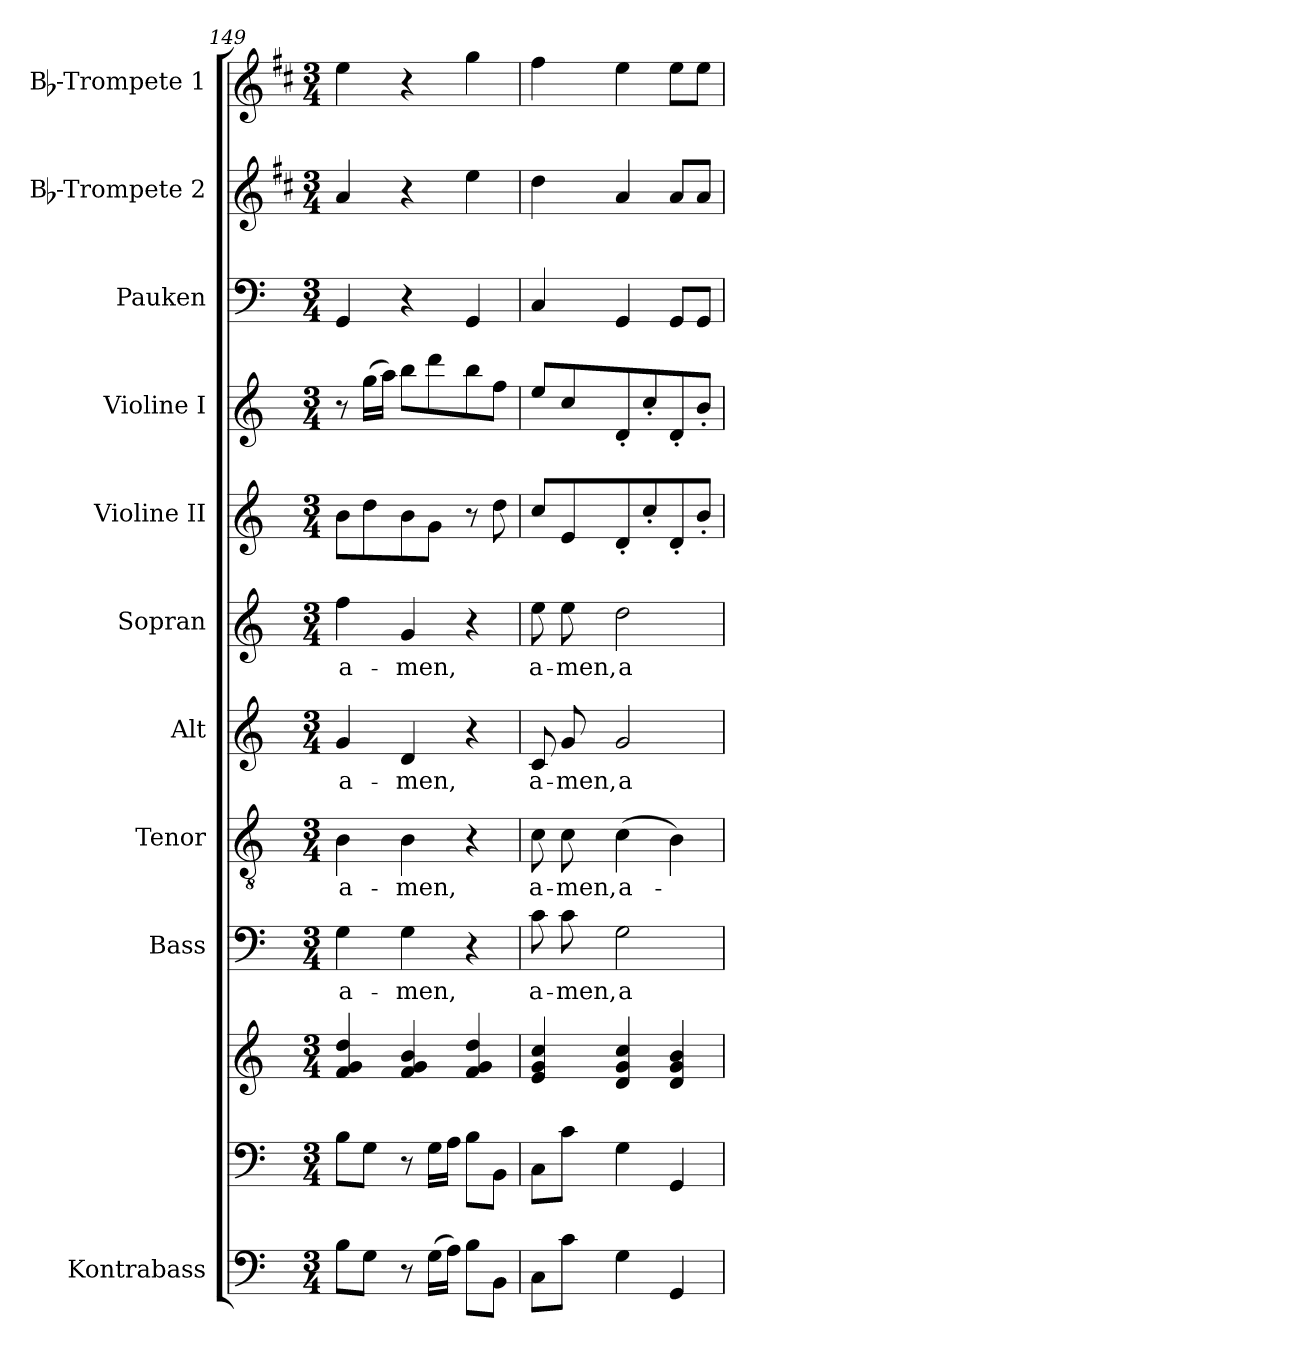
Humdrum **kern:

**kern	**kern	**kern	**kern	**text	**kern	**text	**kern	**text	**kern	**text	**kern	**kern	**kern	**kern	**kern
*part11	*part10	*part10	*part9	*part9	*part8	*part8	*part7	*part7	*part6	*part6	*part5	*part4	*part3	*part2	*part1
*staff12	*staff11	*staff10	*staff9	*staff9	*staff8	*staff8	*staff7	*staff7	*staff6	*staff6	*staff5	*staff4	*staff3	*staff2	*staff1
*I"Kontrabass	*	*	*I"Bass	*	*I"Tenor	*	*I"Alt	*	*I"Sopran	*	*I"Violine II	*I"Violine I	*I"Pauken	*I"Bb-Trompete 2	*I"Bb-Trompete 1
*I'Kb.	*	*	*I'B.	*	*I'T.	*	*I'A.	*	*I'S.	*	*I'Vl. II	*I'Vl. I	*I'Pk.	*I'Bb Trp. 2	*I'Bb Trp. 1
*clefF4	*clefF4	*clefG2	*clefF4	*	*clefGv2	*	*clefG2	*	*clefG2	*	*clefG2	*clefG2	*clefF4	*clefG2	*clefG2
*ITrd7c12	*	*	*	*	*	*	*	*	*	*	*	*	*	*ITrd1c2	*ITrd1c2
*k[]	*k[]	*k[]	*k[]	*	*k[]	*	*k[]	*	*k[]	*	*k[]	*k[]	*k[]	*k[]	*k[]
*C:	*C:	*C:	*C:	*	*C:	*	*C:	*	*C:	*	*C:	*C:	*C:	*C:	*C:
*M3/4	*M3/4	*M3/4	*M3/4	*	*M3/4	*	*M3/4	*	*M3/4	*	*M3/4	*M3/4	*M3/4	*M3/4	*M3/4
=149	=149	=149	=149	=149	=149	=149	=149	=149	=149	=149	=149	=149	=149	=149	=149
!	!	!	!	!LO:LY:b	!	!LO:LY:b	!	!LO:LY:b	!	!LO:LY:b	!	!	!	!	!
8BB\L	8B\L	4f/ 4g/ 4dd/	4G\	a-	4B\	a-	4g/	a-	4ff\	a-	8b\L	8r	4GG/	4g/	4dd\
8GG\J	8G\J	.	.	.	.	.	.	.	.	.	8dd\	(>16gg\LL	.	.	.
.	.	.	.	.	.	.	.	.	.	.	.	16aa\JJ)	.	.	.
!	!	!	!	!LO:LY:b	!	!LO:LY:b	!	!LO:LY:b	!	!LO:LY:b	!	!	!	!	!
8r	8r	4f/ 4g/ 4b/	4G\	-men,	4B\	-men,	4d/	-men,	4g/	-men,	8b\	8bb\L	4r	4r	4r
(>16GG\LL	16G\LL	.	.	.	.	.	.	.	.	.	8g\J	8ddd\	.	.	.
16AA\JJ)	16A\JJ	.	.	.	.	.	.	.	.	.	.	.	.	.	.
8BB\L	8B\L	4f/ 4g/ 4dd/	4r	.	4r	.	4r	.	4r	.	8r	8bb\	4GG/	4dd\	4ff\
8BBB\J	8BB\J	.	.	.	.	.	.	.	.	.	8dd\	8ff\J	.	.	.
=150	=150	=150	=150	=150	=150	=150	=150	=150	=150	=150	=150	=150	=150	=150	=150
!	!	!	!	!LO:LY:b	!	!LO:LY:b	!	!LO:LY:b	!	!LO:LY:b	!	!	!	!	!
8CC\L	8C\L	4e/ 4g/ 4cc/	8c\	a-	8c\	a-	8c/	a-	8ee\	a-	8cc/L	8ee/L	4C/	4cc\	4ee\
!	!	!	!	!LO:LY:b	!	!LO:LY:b	!	!LO:LY:b	!	!LO:LY:b	!	!	!	!	!
8C\J	8c\J	.	8c\	-men,	8c\	-men,	8g/	-men,	8ee\	-men,	8e/	8cc/	.	.	.
!	!	!	!	!LO:LY:b	!	!LO:LY:b	!	!LO:LY:b	!	!LO:LY:b	!	!	!	!	!
4GG\	4G\	4d/ 4g/ 4cc/	2G\	a-	(>4c\	a-	2g/	a-	2dd\	a-	8d'</	8d'</	4GG/	4g/	4dd\
.	.	.	.	.	.	.	.	.	.	.	8cc'</	8cc'</	.	.	.
4GGG/	4GG/	4d/ 4g/ 4b/	.	.	4B\)	.	.	.	.	.	8d'</	8d'</	8GG/L	8g/L	8dd\L
.	.	.	.	.	.	.	.	.	.	.	8b'</J	8b'</J	8GG/J	8g/J	8dd\J
=	=	=	=	=	=	=	=	=	=	=	=	=	=	=	=
*-	*-	*-	*-	*-	*-	*-	*-	*-	*-	*-	*-	*-	*-	*-	*-
